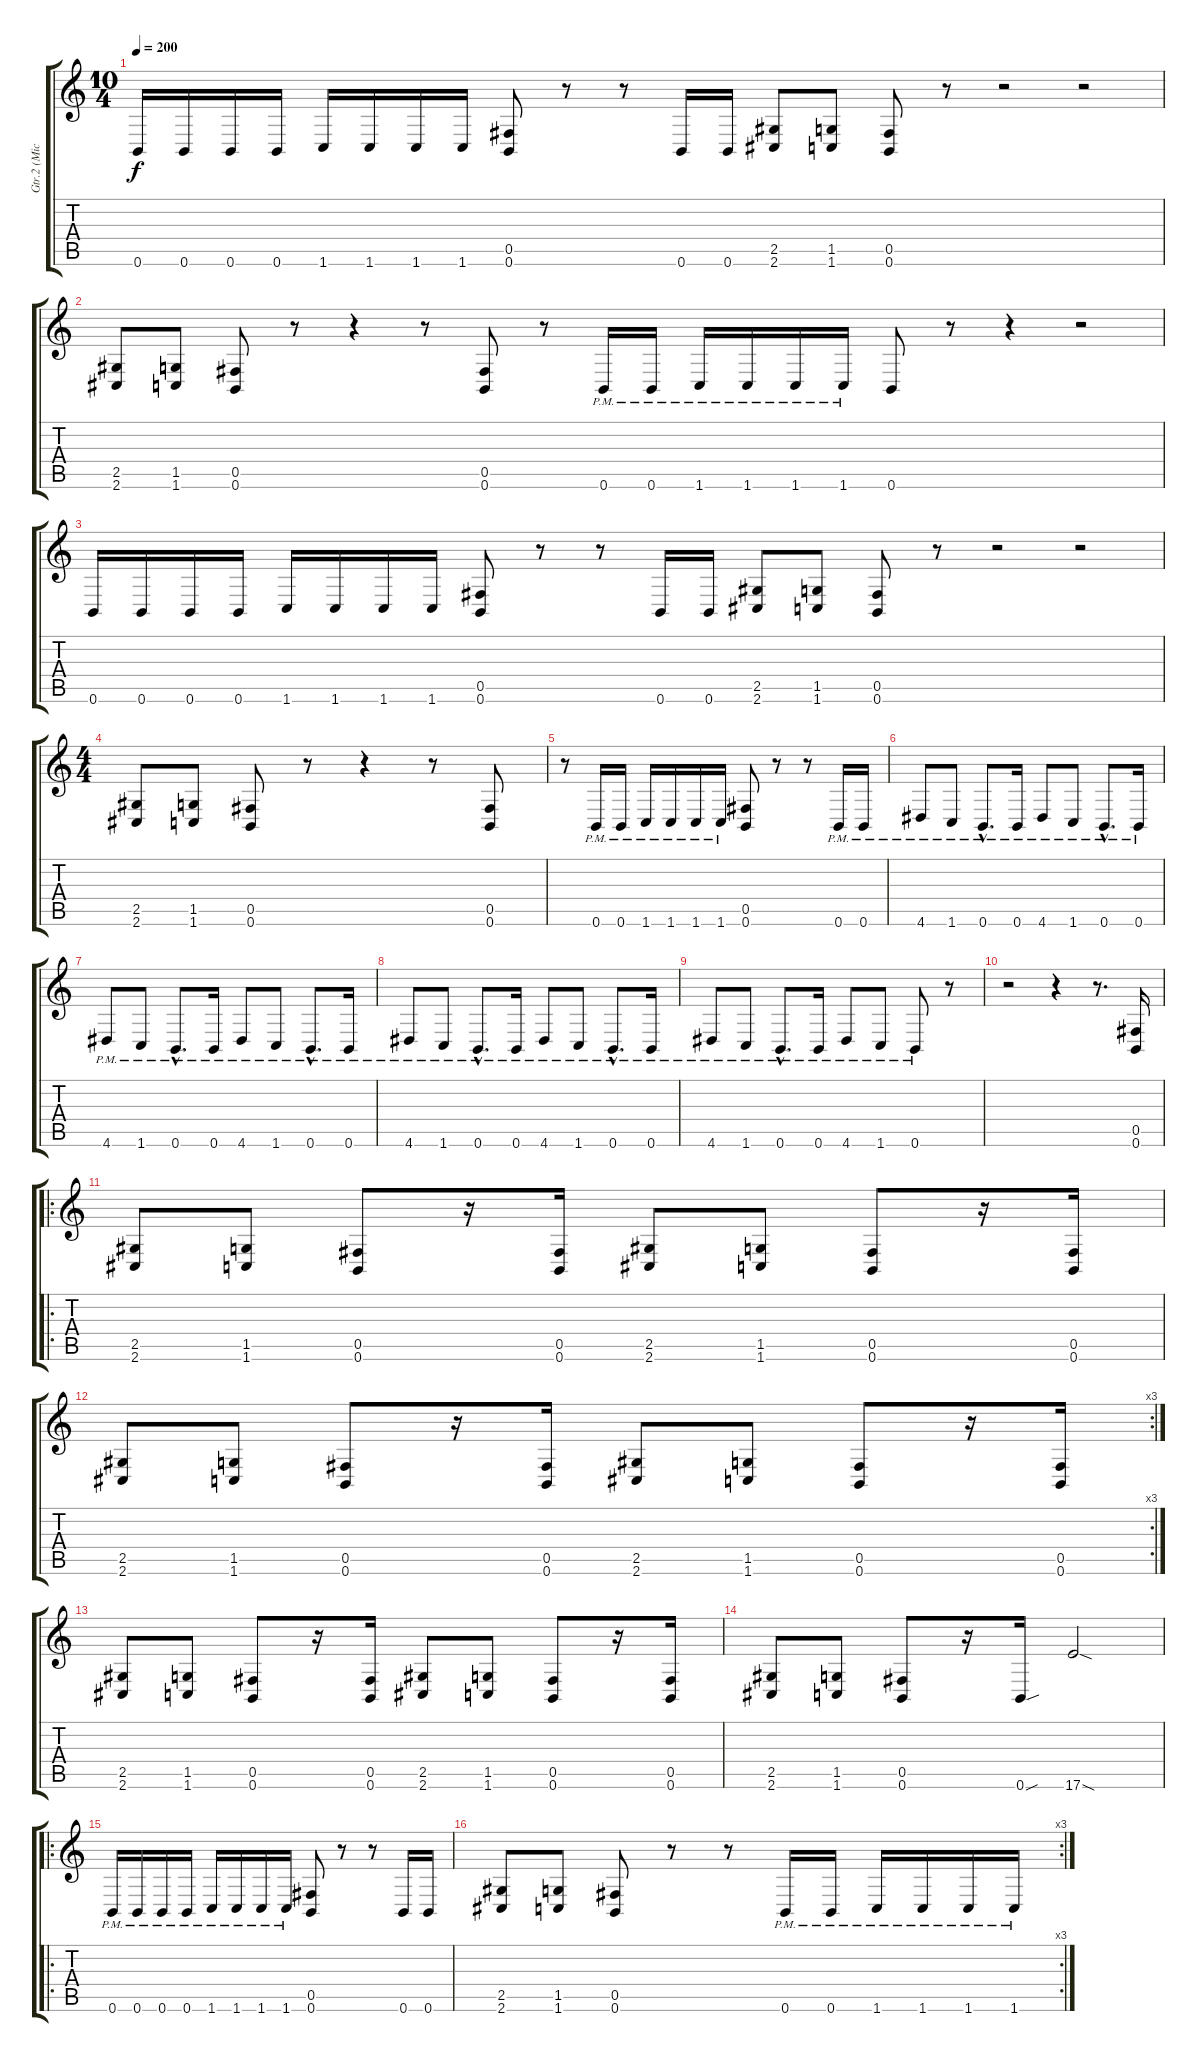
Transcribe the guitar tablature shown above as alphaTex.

\track ("Gtr.2 (Mic Thompson)" "Gtr.2 (Mic") {instrument distortionguitar}
\staff {score tabs}
\tuning (Db4 Ab3 E3 B2 Gb2 B1) {hide}
\ts (10 4)
\tempo 200
\clef g2
\ks c
0.6.16{dy f instrument distortionguitar} 0.6.16 0.6.16 0.6.16 1.6.16 1.6.16 1.6.16 1.6.16 (0.5 0.6).8 r.8 r.8 0.6.16 0.6.16 (2.5 2.6).8 (1.5 1.6).8 (0.5 0.6).8 r.8 r.2 r.2 |
(2.5 2.6).8 (1.5 1.6).8 (0.5 0.6).8 r.8 r.4 r.8 (0.5 0.6).8 r.8 0.6{pm}.16 0.6{pm}.16 1.6{pm}.16 1.6{pm}.16 1.6{pm}.16 1.6{pm}.16 0.6.8 r.8 r.4 r.2 |
0.6.16 0.6.16 0.6.16 0.6.16 1.6.16 1.6.16 1.6.16 1.6.16 (0.5 0.6).8 r.8 r.8 0.6.16 0.6.16 (2.5 2.6).8 (1.5 1.6).8 (0.5 0.6).8 r.8 r.2 r.2 |
\ts (4 4)
(2.5 2.6).8 (1.5 1.6).8 (0.5 0.6).8 r.8 r.4 r.8 (0.5 0.6).8 |
r.8 0.6{pm}.16 0.6{pm}.16 1.6{pm}.16 1.6{pm}.16 1.6{pm}.16 1.6{pm}.16 (0.5 0.6).8 r.8 r.8 0.6{pm}.16 0.6{pm}.16 |
4.6{pm}.8 1.6{pm}.8 0.6{hac pm}.8{d} 0.6{pm}.16 4.6{pm}.8 1.6{pm}.8 0.6{hac pm}.8{d} 0.6{pm}.16 |
4.6{pm}.8 1.6{pm}.8 0.6{hac pm}.8{d} 0.6{pm}.16 4.6{pm}.8 1.6{pm}.8 0.6{hac pm}.8{d} 0.6{pm}.16 |
4.6{pm}.8 1.6{pm}.8 0.6{hac pm}.8{d} 0.6{pm}.16 4.6{pm}.8 1.6{pm}.8 0.6{hac pm}.8{d} 0.6{pm}.16 |
4.6{pm}.8 1.6{pm}.8 0.6{hac pm}.8{d} 0.6{pm}.16 4.6{pm}.8 1.6{pm}.8 0.6{pm}.8 r.8 |
r.2 r.4 r.8{d} (0.5 0.6).16 |
\ro
(2.5 2.6).8 (1.5 1.6).8 (0.5 0.6).8 r.16 (0.5 0.6).16 (2.5 2.6).8 (1.5 1.6).8 (0.5 0.6).8 r.16 (0.5 0.6).16 |
\rc 3
(2.5 2.6).8 (1.5 1.6).8 (0.5 0.6).8 r.16 (0.5 0.6).16 (2.5 2.6).8 (1.5 1.6).8 (0.5 0.6).8 r.16 (0.5 0.6).16 |
(2.5 2.6).8 (1.5 1.6).8 (0.5 0.6).8 r.16 (0.5 0.6).16 (2.5 2.6).8 (1.5 1.6).8 (0.5 0.6).8 r.16 (0.5 0.6).16 |
(2.5 2.6).8 (1.5 1.6).8 (0.5 0.6).8 r.16 0.6{sou}.16 17.6{sod}.2 |
\ro
0.6{pm}.16 0.6{pm}.16 0.6{pm}.16 0.6{pm}.16 1.6{pm}.16 1.6{pm}.16 1.6{pm}.16 1.6{pm}.16 (0.5 0.6).8 r.8 r.8 0.6.16 0.6.16 |
\rc 3
(2.5 2.6).8 (1.5 1.6).8 (0.5 0.6).8 r.8 r.8 0.6{pm}.16 0.6{pm}.16 1.6{pm}.16 1.6{pm}.16 1.6{pm}.16 1.6{pm}.16
